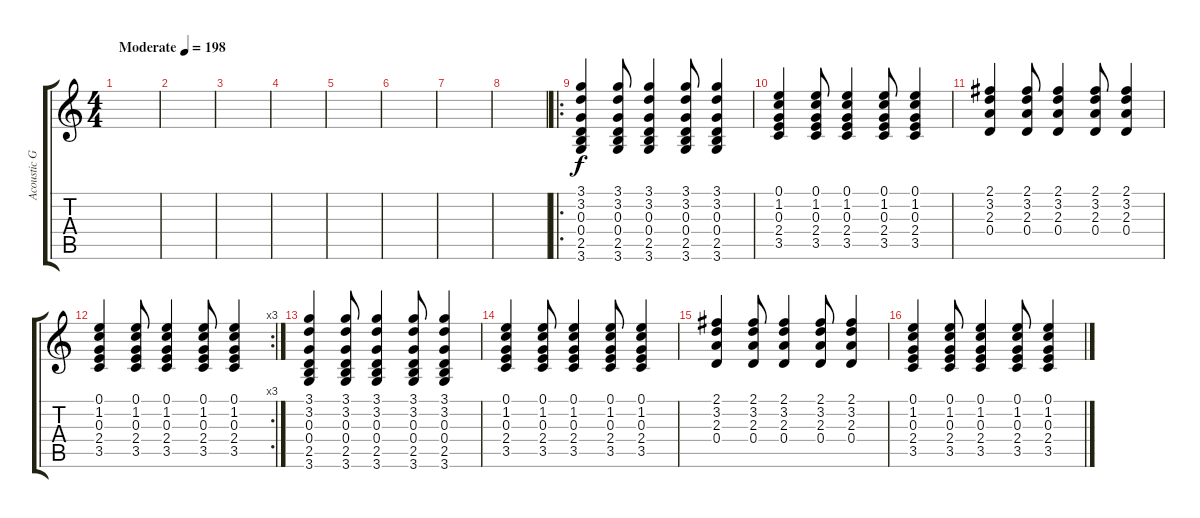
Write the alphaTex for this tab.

\track ("Acoustic Guitar" "Acoustic G") {instrument acousticguitarsteel}
\staff {score tabs}
\tuning (E4 B3 G3 D3 A2 E2) {hide}
\ts (4 4)
\tempo (198 "Moderate")
\clef g2
\ks c
|
|
|
|
|
|
|
|
\ro
(3.1 3.2 0.3 0.4 2.5 3.6).4 (3.1 3.2 0.3 0.4 2.5 3.6).8 (3.1 3.2 0.3 0.4 2.5 3.6).4 (3.1 3.2 0.3 0.4 2.5 3.6).8 (3.1 3.2 0.3 0.4 2.5 3.6).4 |
(0.1 1.2 0.3 2.4 3.5).4 (0.1 1.2 0.3 2.4 3.5).8 (0.1 1.2 0.3 2.4 3.5).4 (0.1 1.2 0.3 2.4 3.5).8 (0.1 1.2 0.3 2.4 3.5).4 |
(2.1 3.2 2.3 0.4).4 (2.1 3.2 2.3 0.4).8 (2.1 3.2 2.3 0.4).4 (2.1 3.2 2.3 0.4).8 (2.1 3.2 2.3 0.4).4 |
\rc 3
(0.1 1.2 0.3 2.4 3.5).4 (0.1 1.2 0.3 2.4 3.5).8 (0.1 1.2 0.3 2.4 3.5).4 (0.1 1.2 0.3 2.4 3.5).8 (0.1 1.2 0.3 2.4 3.5).4 |
(3.1 3.2 0.3 0.4 2.5 3.6).4 (3.1 3.2 0.3 0.4 2.5 3.6).8 (3.1 3.2 0.3 0.4 2.5 3.6).4 (3.1 3.2 0.3 0.4 2.5 3.6).8 (3.1 3.2 0.3 0.4 2.5 3.6).4 |
(0.1 1.2 0.3 2.4 3.5).4 (0.1 1.2 0.3 2.4 3.5).8 (0.1 1.2 0.3 2.4 3.5).4 (0.1 1.2 0.3 2.4 3.5).8 (0.1 1.2 0.3 2.4 3.5).4 |
(2.1 3.2 2.3 0.4).4 (2.1 3.2 2.3 0.4).8 (2.1 3.2 2.3 0.4).4 (2.1 3.2 2.3 0.4).8 (2.1 3.2 2.3 0.4).4 |
(0.1 1.2 0.3 2.4 3.5).4 (0.1 1.2 0.3 2.4 3.5).8 (0.1 1.2 0.3 2.4 3.5).4 (0.1 1.2 0.3 2.4 3.5).8 (0.1 1.2 0.3 2.4 3.5).4
